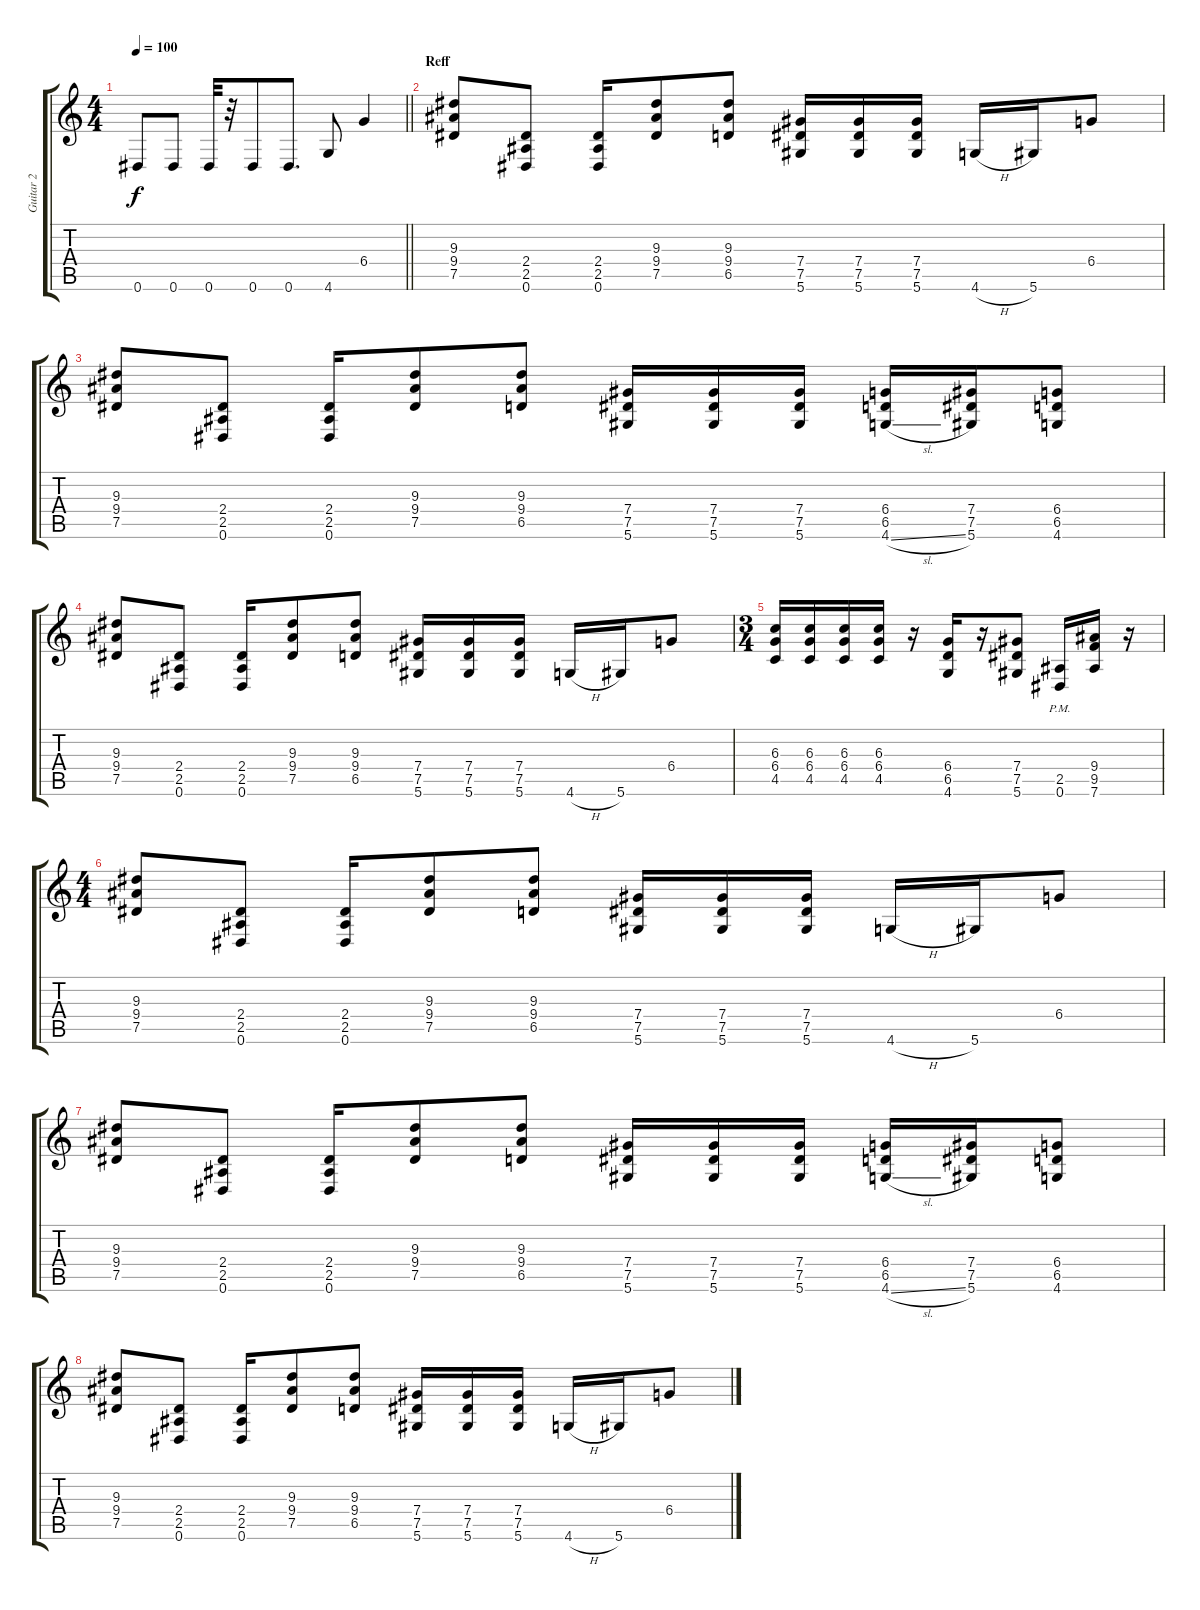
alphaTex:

\track ("Guitar 2" "Guitar 2") {instrument distortionguitar}
\staff {score tabs}
\tuning (Eb4 Bb3 Gb3 Db3 Ab2 Eb2) {hide}
\ts (4 4)
\tempo 100
\clef g2
\barLineRight lightlight
\ks c
0.6.8{dy f} 0.6.8 0.6.32 r.32 0.6.8 0.6.8{d} 4.6.8 6.4.4 |
\section ("" "Reff")
(9.3 9.4 7.5).8 (2.4 2.5 0.6).8 (2.4 2.5 0.6).16 (9.3 9.4 7.5).8 (9.3 9.4 6.5).8 (7.4 7.5 5.6).16 (7.4 7.5 5.6).16 (7.4 7.5 5.6).16 4.6{h}.16 5.6.16 6.4.8 |
(9.3 9.4 7.5).8 (2.4 2.5 0.6).8 (2.4 2.5 0.6).16 (9.3 9.4 7.5).8 (9.3 9.4 6.5).8 (7.4 7.5 5.6).16 (7.4 7.5 5.6).16 (7.4 7.5 5.6).16 (6.4 6.5 4.6{sl}).16 (7.4 7.5 5.6).16 (6.4 6.5 4.6).8 |
(9.3 9.4 7.5).8 (2.4 2.5 0.6).8 (2.4 2.5 0.6).16 (9.3 9.4 7.5).8 (9.3 9.4 6.5).8 (7.4 7.5 5.6).16 (7.4 7.5 5.6).16 (7.4 7.5 5.6).16 4.6{h}.16 5.6.16 6.4.8 |
\ts (3 4)
(6.3 6.4 4.5).16 (6.3 6.4 4.5).16 (6.3 6.4 4.5).16 (6.3 6.4 4.5).16 r.16 (6.4 6.5 4.6).16 r.16 (7.4 7.5 5.6).8 (2.5{pm} 0.6{pm}).16 (9.4 9.5 7.6).16 r.16 |
\ts (4 4)
(9.3 9.4 7.5).8 (2.4 2.5 0.6).8 (2.4 2.5 0.6).16 (9.3 9.4 7.5).8 (9.3 9.4 6.5).8 (7.4 7.5 5.6).16 (7.4 7.5 5.6).16 (7.4 7.5 5.6).16 4.6{h}.16 5.6.16 6.4.8 |
(9.3 9.4 7.5).8 (2.4 2.5 0.6).8 (2.4 2.5 0.6).16 (9.3 9.4 7.5).8 (9.3 9.4 6.5).8 (7.4 7.5 5.6).16 (7.4 7.5 5.6).16 (7.4 7.5 5.6).16 (6.4 6.5 4.6{sl}).16 (7.4 7.5 5.6).16 (6.4 6.5 4.6).8 |
(9.3 9.4 7.5).8 (2.4 2.5 0.6).8 (2.4 2.5 0.6).16 (9.3 9.4 7.5).8 (9.3 9.4 6.5).8 (7.4 7.5 5.6).16 (7.4 7.5 5.6).16 (7.4 7.5 5.6).16 4.6{h}.16 5.6.16 6.4.8
